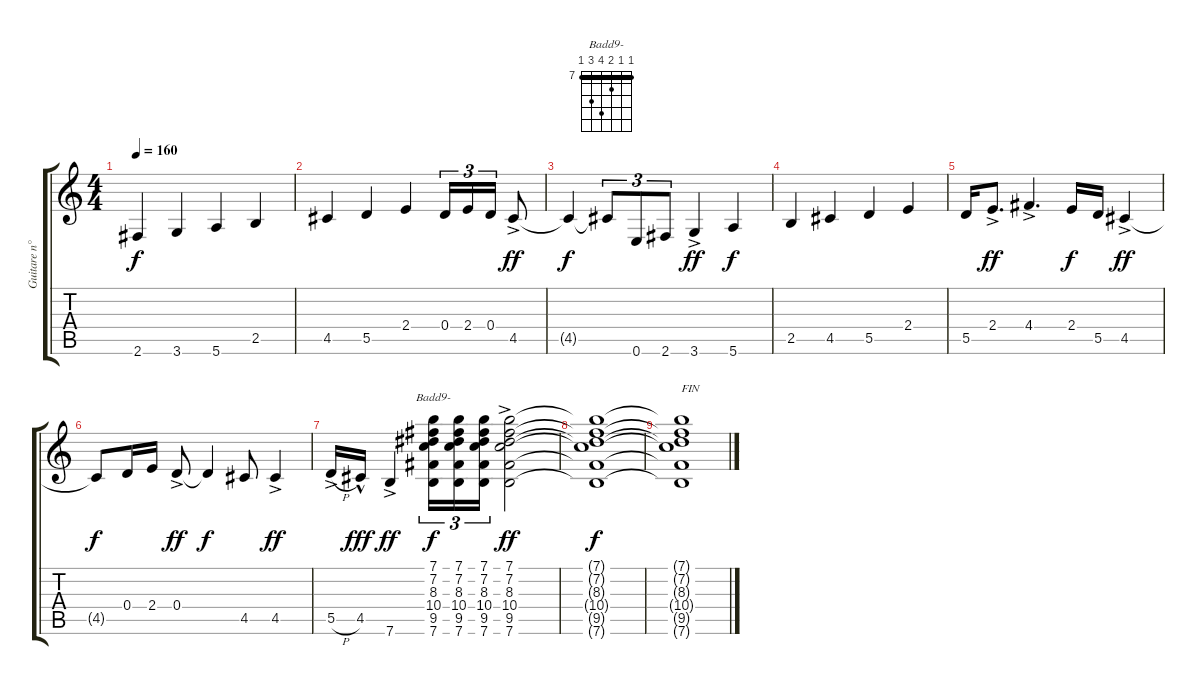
\track ("Guitare n°2" "Guitare n°") {instrument acousticguitarnylon}
\staff {score tabs}
\tuning (E4 B3 G3 D3 A2 E2) {hide}
\chord ("Badd9-" 7 7 8 10 9 7) {firstfret 7 barre 7}
\ts (4 4)
\tempo 160
\clef g2
\ks c
2.6.4{dy f} 3.6.4 5.6.4 2.5.4 |
4.5.4 5.5.4 2.4.4 0.4.16{tu (3 2)} 2.4.16{tu (3 2)} 0.4.16{tu (3 2)} 4.5{ac}.8{dy ff} |
4.5{t}.4{dy f} 4.5{t}.8{tu (3 2)} 0.6.8{tu (3 2)} 2.6.8{tu (3 2)} 3.6{ac}.4{dy ff} 5.6.4{dy f} |
2.5.4 4.5.4 5.5.4 2.4.4 |
5.5.16 2.4{ac}.8{d dy ff} 4.4{ac}.4{d} 2.4.16{dy f} 5.5.16 4.5{ac}.4{dy ff} |
4.5{t}.8{dy f} 0.4.16 2.4.16 0.4{ac}.8{dy ff} 0.4{t}.4{dy f} 4.5.8 4.5{ac}.4{dy ff} |
5.5{h ac}.16 4.5{hac}.16{dy fff} 7.6{ac}.4{dy ff} (7.1 7.2 8.3 10.4 9.5 7.6).16{tu (3 2) ch "Badd9-" dy f} (7.1 7.2 8.3 10.4 9.5 7.6).16{tu (3 2)} (7.1 7.2 8.3 10.4 9.5 7.6).16{tu (3 2)} (7.1{ac} 7.2{ac} 8.3{ac} 10.4{ac} 9.5{ac} 7.6{ac}).2{dy ff} |
(7.1{t} 7.2{t} 8.3{t} 10.4{t} 9.5{t} 7.6{t}).1{dy f} |
(7.1{t} 7.2{t} 8.3{t} 10.4{t} 9.5{t} 7.6{t}).1{txt "FIN"}
